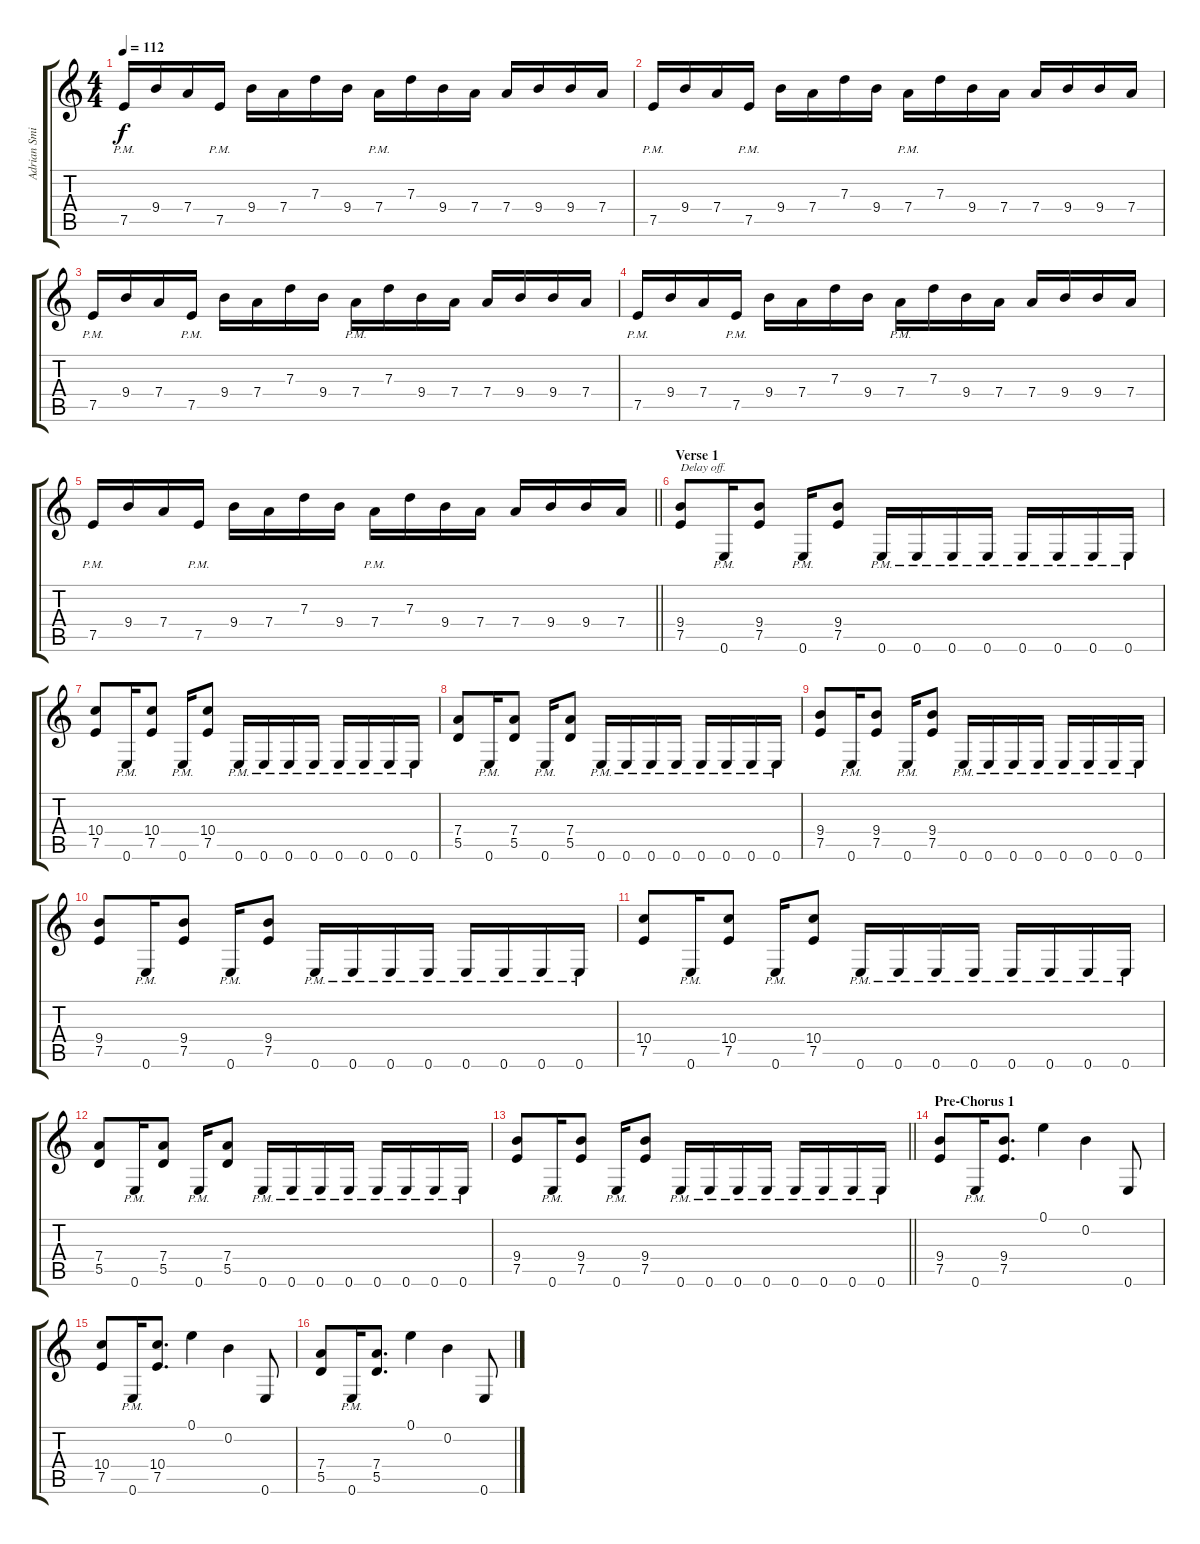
\track ("Adrian Smith" "Adrian Smi") {instrument overdrivenguitar}
\staff {score tabs}
\tuning (E4 B3 G3 D3 A2 E2) {hide}
\ts (4 4)
\tempo 112
\clef g2
\ks c
7.5{pm}.16{dy f} 9.4.16 7.4.16 7.5{pm}.16 9.4.16 7.4.16 7.3.16 9.4.16 7.4{pm}.16 7.3.16 9.4.16 7.4.16 7.4.16 9.4.16 9.4.16 7.4.16 |
7.5{pm}.16 9.4.16 7.4.16 7.5{pm}.16 9.4.16 7.4.16 7.3.16 9.4.16 7.4{pm}.16 7.3.16 9.4.16 7.4.16 7.4.16 9.4.16 9.4.16 7.4.16 |
7.5{pm}.16 9.4.16 7.4.16 7.5{pm}.16 9.4.16 7.4.16 7.3.16 9.4.16 7.4{pm}.16 7.3.16 9.4.16 7.4.16 7.4.16 9.4.16 9.4.16 7.4.16 |
7.5{pm}.16 9.4.16 7.4.16 7.5{pm}.16 9.4.16 7.4.16 7.3.16 9.4.16 7.4{pm}.16 7.3.16 9.4.16 7.4.16 7.4.16 9.4.16 9.4.16 7.4.16 |
\barLineRight lightlight
7.5{pm}.16 9.4.16 7.4.16 7.5{pm}.16 9.4.16 7.4.16 7.3.16 9.4.16 7.4{pm}.16 7.3.16 9.4.16 7.4.16 7.4.16 9.4.16 9.4.16 7.4.16 |
\section ("" "Verse 1")
(9.4 7.5).8{txt "Delay off."} 0.6{pm}.16 (9.4 7.5).8 0.6{pm}.16 (9.4 7.5).8 0.6{pm}.16 0.6{pm}.16 0.6{pm}.16 0.6{pm}.16 0.6{pm}.16 0.6{pm}.16 0.6{pm}.16 0.6{pm}.16 |
(10.4 7.5).8 0.6{pm}.16 (10.4 7.5).8 0.6{pm}.16 (10.4 7.5).8 0.6{pm}.16 0.6{pm}.16 0.6{pm}.16 0.6{pm}.16 0.6{pm}.16 0.6{pm}.16 0.6{pm}.16 0.6{pm}.16 |
(7.4 5.5).8 0.6{pm}.16 (7.4 5.5).8 0.6{pm}.16 (7.4 5.5).8 0.6{pm}.16 0.6{pm}.16 0.6{pm}.16 0.6{pm}.16 0.6{pm}.16 0.6{pm}.16 0.6{pm}.16 0.6{pm}.16 |
(9.4 7.5).8 0.6{pm}.16 (9.4 7.5).8 0.6{pm}.16 (9.4 7.5).8 0.6{pm}.16 0.6{pm}.16 0.6{pm}.16 0.6{pm}.16 0.6{pm}.16 0.6{pm}.16 0.6{pm}.16 0.6{pm}.16 |
(9.4 7.5).8 0.6{pm}.16 (9.4 7.5).8 0.6{pm}.16 (9.4 7.5).8 0.6{pm}.16 0.6{pm}.16 0.6{pm}.16 0.6{pm}.16 0.6{pm}.16 0.6{pm}.16 0.6{pm}.16 0.6{pm}.16 |
(10.4 7.5).8 0.6{pm}.16 (10.4 7.5).8 0.6{pm}.16 (10.4 7.5).8 0.6{pm}.16 0.6{pm}.16 0.6{pm}.16 0.6{pm}.16 0.6{pm}.16 0.6{pm}.16 0.6{pm}.16 0.6{pm}.16 |
(7.4 5.5).8 0.6{pm}.16 (7.4 5.5).8 0.6{pm}.16 (7.4 5.5).8 0.6{pm}.16 0.6{pm}.16 0.6{pm}.16 0.6{pm}.16 0.6{pm}.16 0.6{pm}.16 0.6{pm}.16 0.6{pm}.16 |
\barLineRight lightlight
(9.4 7.5).8 0.6{pm}.16 (9.4 7.5).8 0.6{pm}.16 (9.4 7.5).8 0.6{pm}.16 0.6{pm}.16 0.6{pm}.16 0.6{pm}.16 0.6{pm}.16 0.6{pm}.16 0.6{pm}.16 0.6{pm}.16 |
\section ("" "Pre-Chorus 1")
(9.4 7.5).8 0.6{pm}.16 (9.4 7.5).8{d} 0.1.4 0.2.4 0.6.8 |
(10.4 7.5).8 0.6{pm}.16 (10.4 7.5).8{d} 0.1.4 0.2.4 0.6.8 |
(7.4 5.5).8 0.6{pm}.16 (7.4 5.5).8{d} 0.1.4 0.2.4 0.6.8
